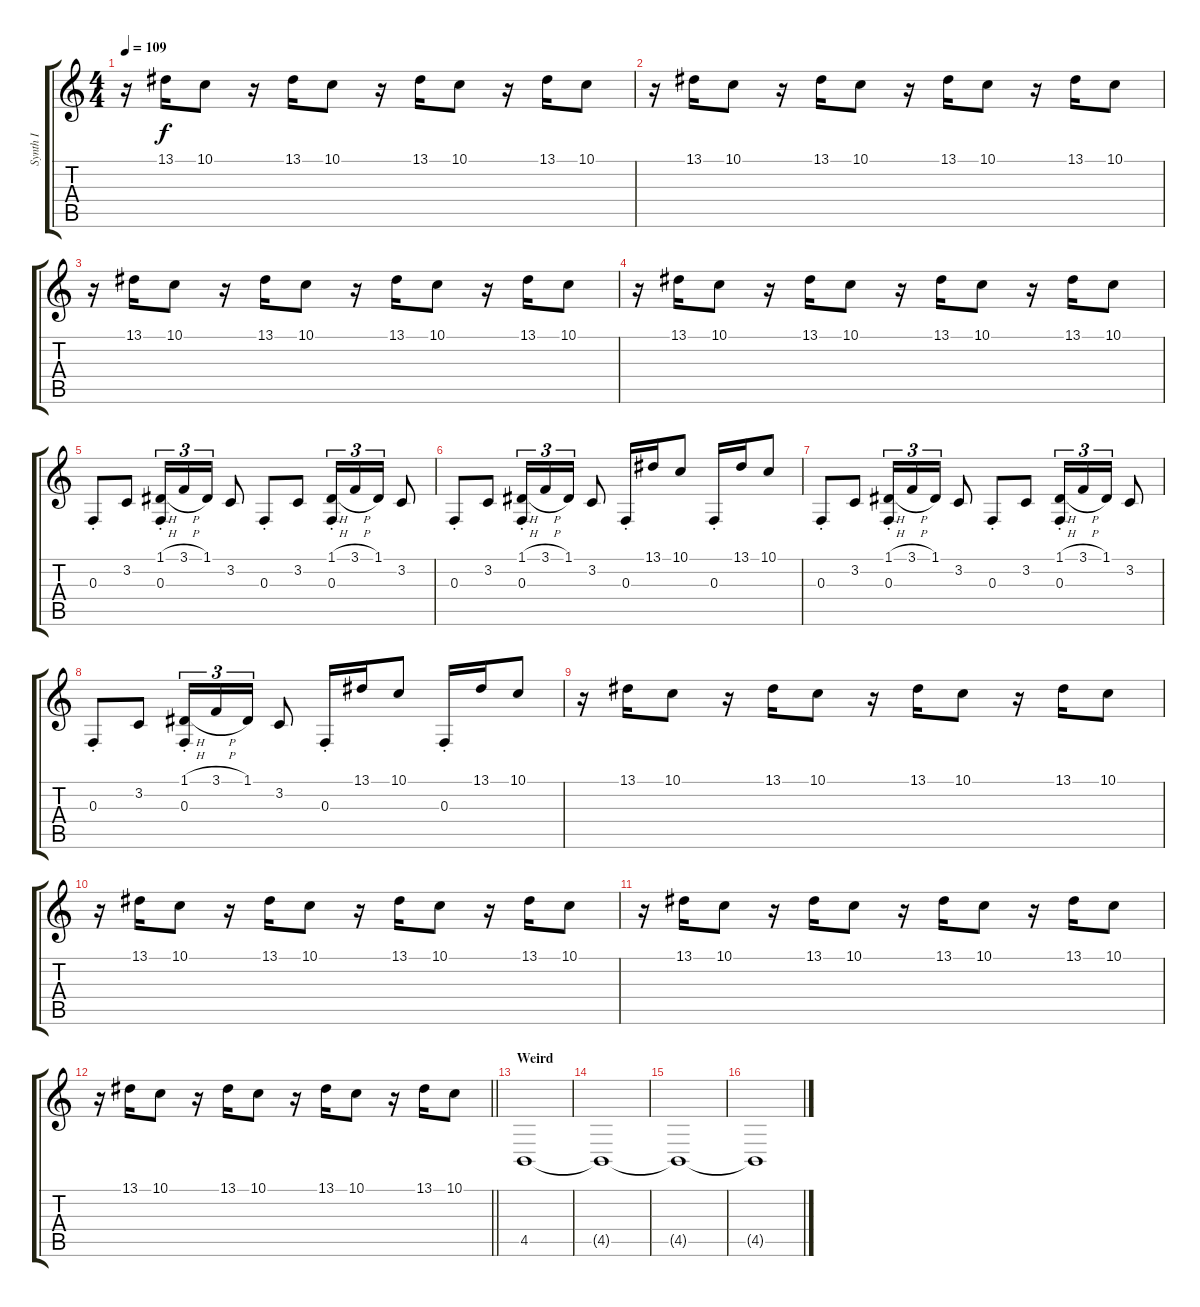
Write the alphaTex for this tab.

\track ("Synth I" "Synth I") {instrument synthbrass1}
\staff {score tabs}
\tuning (D4 A3 F3 C3 G2 C2) {hide}
\ts (4 4)
\tempo 109
\clef g2
\ks c
r.16{dy f} 13.1.16 10.1.8 r.16 13.1.16 10.1.8 r.16 13.1.16 10.1.8 r.16 13.1.16 10.1.8 |
r.16 13.1.16 10.1.8 r.16 13.1.16 10.1.8 r.16 13.1.16 10.1.8 r.16 13.1.16 10.1.8 |
r.16 13.1.16 10.1.8 r.16 13.1.16 10.1.8 r.16 13.1.16 10.1.8 r.16 13.1.16 10.1.8 |
r.16 13.1.16 10.1.8 r.16 13.1.16 10.1.8 r.16 13.1.16 10.1.8 r.16 13.1.16 10.1.8 |
0.3{st}.8 3.2.8 (1.1{h} 0.3{st}).16{tu (3 2)} 3.1{h}.16{tu (3 2)} 1.1.16{tu (3 2)} 3.2.8 0.3{st}.8 3.2.8 (1.1{h} 0.3{st}).16{tu (3 2)} 3.1{h}.16{tu (3 2)} 1.1.16{tu (3 2)} 3.2.8 |
0.3{st}.8 3.2.8 (1.1{h} 0.3{st}).16{tu (3 2)} 3.1{h}.16{tu (3 2)} 1.1.16{tu (3 2)} 3.2.8 0.3{st}.16 13.1.16 10.1.8 0.3{st}.16 13.1.16 10.1.8 |
0.3{st}.8 3.2.8 (1.1{h} 0.3{st}).16{tu (3 2)} 3.1{h}.16{tu (3 2)} 1.1.16{tu (3 2)} 3.2.8 0.3{st}.8 3.2.8 (1.1{h} 0.3{st}).16{tu (3 2)} 3.1{h}.16{tu (3 2)} 1.1.16{tu (3 2)} 3.2.8 |
0.3{st}.8 3.2.8 (1.1{h} 0.3{st}).16{tu (3 2)} 3.1{h}.16{tu (3 2)} 1.1.16{tu (3 2)} 3.2.8 0.3{st}.16 13.1.16 10.1.8 0.3{st}.16 13.1.16 10.1.8 |
r.16 13.1.16 10.1.8 r.16 13.1.16 10.1.8 r.16 13.1.16 10.1.8 r.16 13.1.16 10.1.8 |
r.16 13.1.16 10.1.8 r.16 13.1.16 10.1.8 r.16 13.1.16 10.1.8 r.16 13.1.16 10.1.8 |
r.16 13.1.16 10.1.8 r.16 13.1.16 10.1.8 r.16 13.1.16 10.1.8 r.16 13.1.16 10.1.8 |
\barLineRight lightlight
r.16 13.1.16 10.1.8 r.16 13.1.16 10.1.8 r.16 13.1.16 10.1.8 r.16 13.1.16 10.1.8 |
\section ("" "Weird")
4.5.1{volume 11 balance 0 instrument synthbrass1} |
4.5{t}.1 |
4.5{t}.1 |
4.5{t}.1
